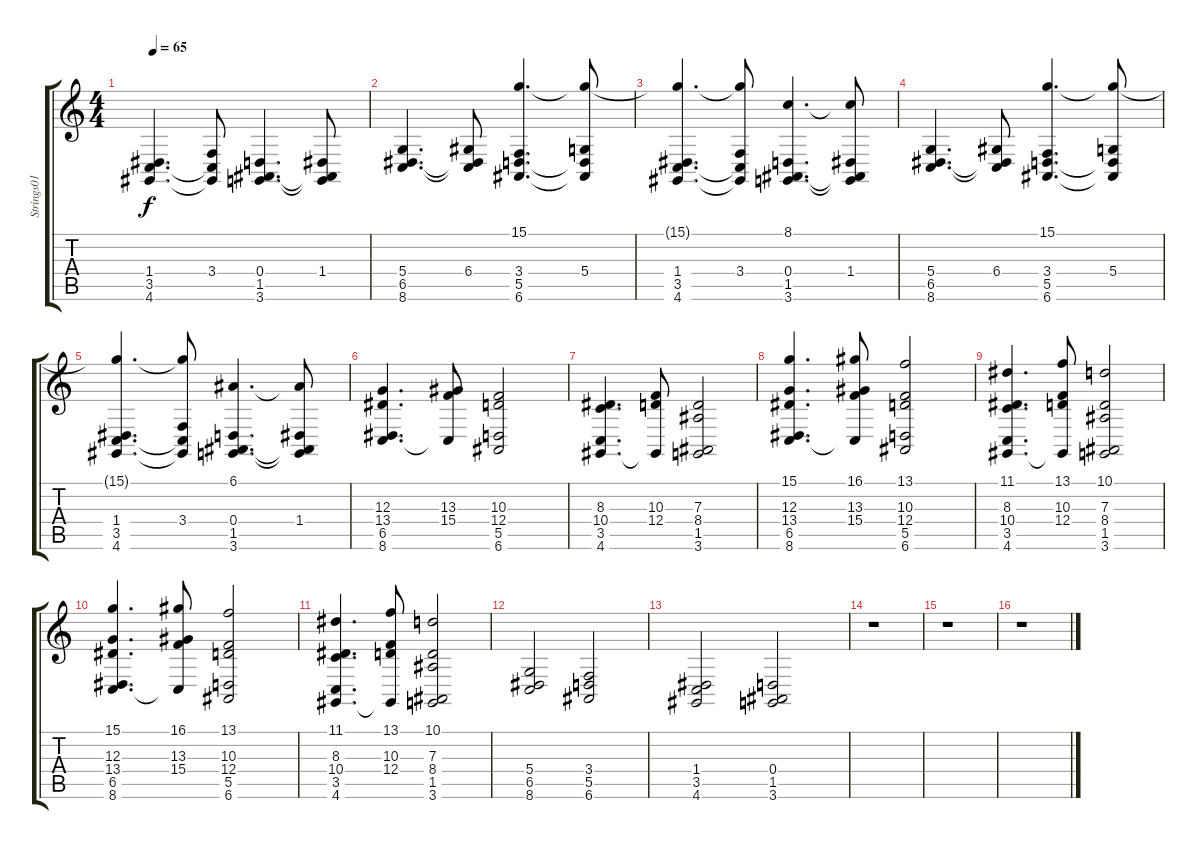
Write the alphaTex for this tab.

\track ("Strings01" "Strings01") {instrument stringensemble2}
\staff {score tabs}
\tuning (E4 B3 G3 D3 A2 E2) {hide}
\ts (4 4)
\tempo 65
\clef g2
\ks c
(1.4 3.5 4.6).4{d dy f} (3.4 3.5{t} 4.6{t}).8 (0.4 1.5 3.6).4{d} (1.4 1.5{t} 3.6{t}).8 |
(5.4 6.5 8.6).4{d} (6.4 6.5{t} 8.6{t}).8 (15.1 3.4 5.5 6.6).4{d} (15.1{t} 5.4 5.5{t} 6.6{t}).8 |
(15.1{t} 1.4 3.5 4.6).4{d} (15.1{t} 3.4 3.5{t} 4.6{t}).8 (8.1 0.4 1.5 3.6).4{d} (8.1{t} 1.4 1.5{t} 3.6{t}).8 |
(5.4 6.5 8.6).4{d} (6.4 6.5{t} 8.6{t}).8 (15.1 3.4 5.5 6.6).4{d} (15.1{t} 5.4 5.5{t} 6.6{t}).8 |
(15.1{t} 1.4 3.5 4.6).4{d} (15.1{t} 3.4 3.5{t} 4.6{t}).8 (6.1 0.4 1.5 3.6).4{d} (6.1{t} 1.4 1.5{t} 3.6{t}).8 |
(12.3 13.4 6.5 8.6).4{d} (13.3 15.4 8.6{t}).8 (10.3 12.4 5.5 6.6).2 |
(8.3 10.4 3.5 4.6).4{d} (10.3 12.4 4.6{t}).8 (7.3 8.4 1.5 3.6).2 |
(15.1 12.3 13.4 6.5 8.6).4{d} (16.1 13.3 15.4 8.6{t}).8 (13.1 10.3 12.4 5.5 6.6).2 |
(11.1 8.3 10.4 3.5 4.6).4{d} (13.1 10.3 12.4 4.6{t}).8 (10.1 7.3 8.4 1.5 3.6).2 |
(15.1 12.3 13.4 6.5 8.6).4{d} (16.1 13.3 15.4 8.6{t}).8 (13.1 10.3 12.4 5.5 6.6).2 |
(11.1 8.3 10.4 3.5 4.6).4{d} (13.1 10.3 12.4 4.6{t}).8 (10.1 7.3 8.4 1.5 3.6).2 |
(5.4 6.5 8.6).2 (3.4 5.5 6.6).2 |
(1.4 3.5 4.6).2 (0.4 1.5 3.6).2 |
r.1 |
r.1 |
r.1
